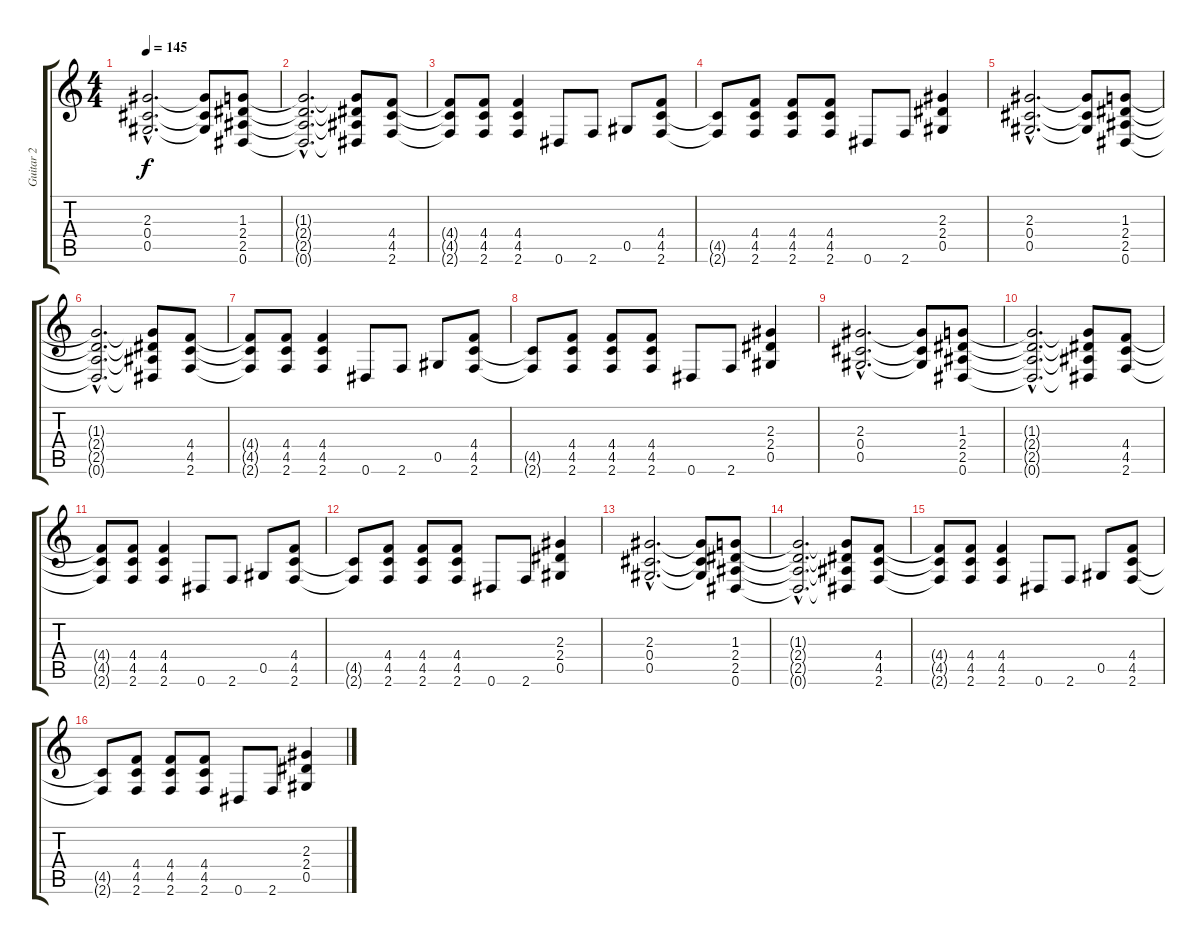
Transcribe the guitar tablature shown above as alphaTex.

\track ("Guitar 2" "Guitar 2") {instrument distortionguitar}
\staff {score tabs}
\tuning (Eb4 Bb3 Gb3 Db3 Ab2 Eb2) {hide}
\ts (4 4)
\tempo 145
\clef g2
\ks c
(2.3{hac} 0.4{hac} 0.5{hac}).2{d dy f} (2.3{t} 0.4{t} 0.5{t}).8 (1.3 2.4 2.5 0.6).8 |
(1.3{hac t} 2.4{hac t} 2.5{hac t} 0.6{hac t}).2{d} (1.3{t} 2.4{t} 2.5{t} 0.6{t}).8 (4.4 4.5 2.6).8 |
(4.4{t} 4.5{t} 2.6{t}).8 (4.4 4.5 2.6).8 (4.4 4.5 2.6).4 0.6.8 2.6.8 0.5.8 (4.4 4.5 2.6).8 |
(4.5{t} 2.6{t}).8 (4.4 4.5 2.6).8 (4.4 4.5 2.6).8 (4.4 4.5 2.6).8 0.6.8 2.6.8 (2.3 2.4 0.5).4 |
(2.3{hac} 0.4{hac} 0.5{hac}).2{d} (2.3{t} 0.4{t} 0.5{t}).8 (1.3 2.4 2.5 0.6).8 |
(1.3{hac t} 2.4{hac t} 2.5{hac t} 0.6{hac t}).2{d} (1.3{t} 2.4{t} 2.5{t} 0.6{t}).8 (4.4 4.5 2.6).8 |
(4.4{t} 4.5{t} 2.6{t}).8 (4.4 4.5 2.6).8 (4.4 4.5 2.6).4 0.6.8 2.6.8 0.5.8 (4.4 4.5 2.6).8 |
(4.5{t} 2.6{t}).8 (4.4 4.5 2.6).8 (4.4 4.5 2.6).8 (4.4 4.5 2.6).8 0.6.8 2.6.8 (2.3 2.4 0.5).4 |
(2.3{hac} 0.4{hac} 0.5{hac}).2{d} (2.3{t} 0.4{t} 0.5{t}).8 (1.3 2.4 2.5 0.6).8 |
(1.3{hac t} 2.4{hac t} 2.5{hac t} 0.6{hac t}).2{d} (1.3{t} 2.4{t} 2.5{t} 0.6{t}).8 (4.4 4.5 2.6).8 |
(4.4{t} 4.5{t} 2.6{t}).8 (4.4 4.5 2.6).8 (4.4 4.5 2.6).4 0.6.8 2.6.8 0.5.8 (4.4 4.5 2.6).8 |
(4.5{t} 2.6{t}).8 (4.4 4.5 2.6).8 (4.4 4.5 2.6).8 (4.4 4.5 2.6).8 0.6.8 2.6.8 (2.3 2.4 0.5).4 |
(2.3{hac} 0.4{hac} 0.5{hac}).2{d} (2.3{t} 0.4{t} 0.5{t}).8 (1.3 2.4 2.5 0.6).8 |
(1.3{hac t} 2.4{hac t} 2.5{hac t} 0.6{hac t}).2{d} (1.3{t} 2.4{t} 2.5{t} 0.6{t}).8 (4.4 4.5 2.6).8 |
(4.4{t} 4.5{t} 2.6{t}).8 (4.4 4.5 2.6).8 (4.4 4.5 2.6).4 0.6.8 2.6.8 0.5.8 (4.4 4.5 2.6).8 |
(4.5{t} 2.6{t}).8 (4.4 4.5 2.6).8 (4.4 4.5 2.6).8 (4.4 4.5 2.6).8 0.6.8 2.6.8 (2.3 2.4 0.5).4
